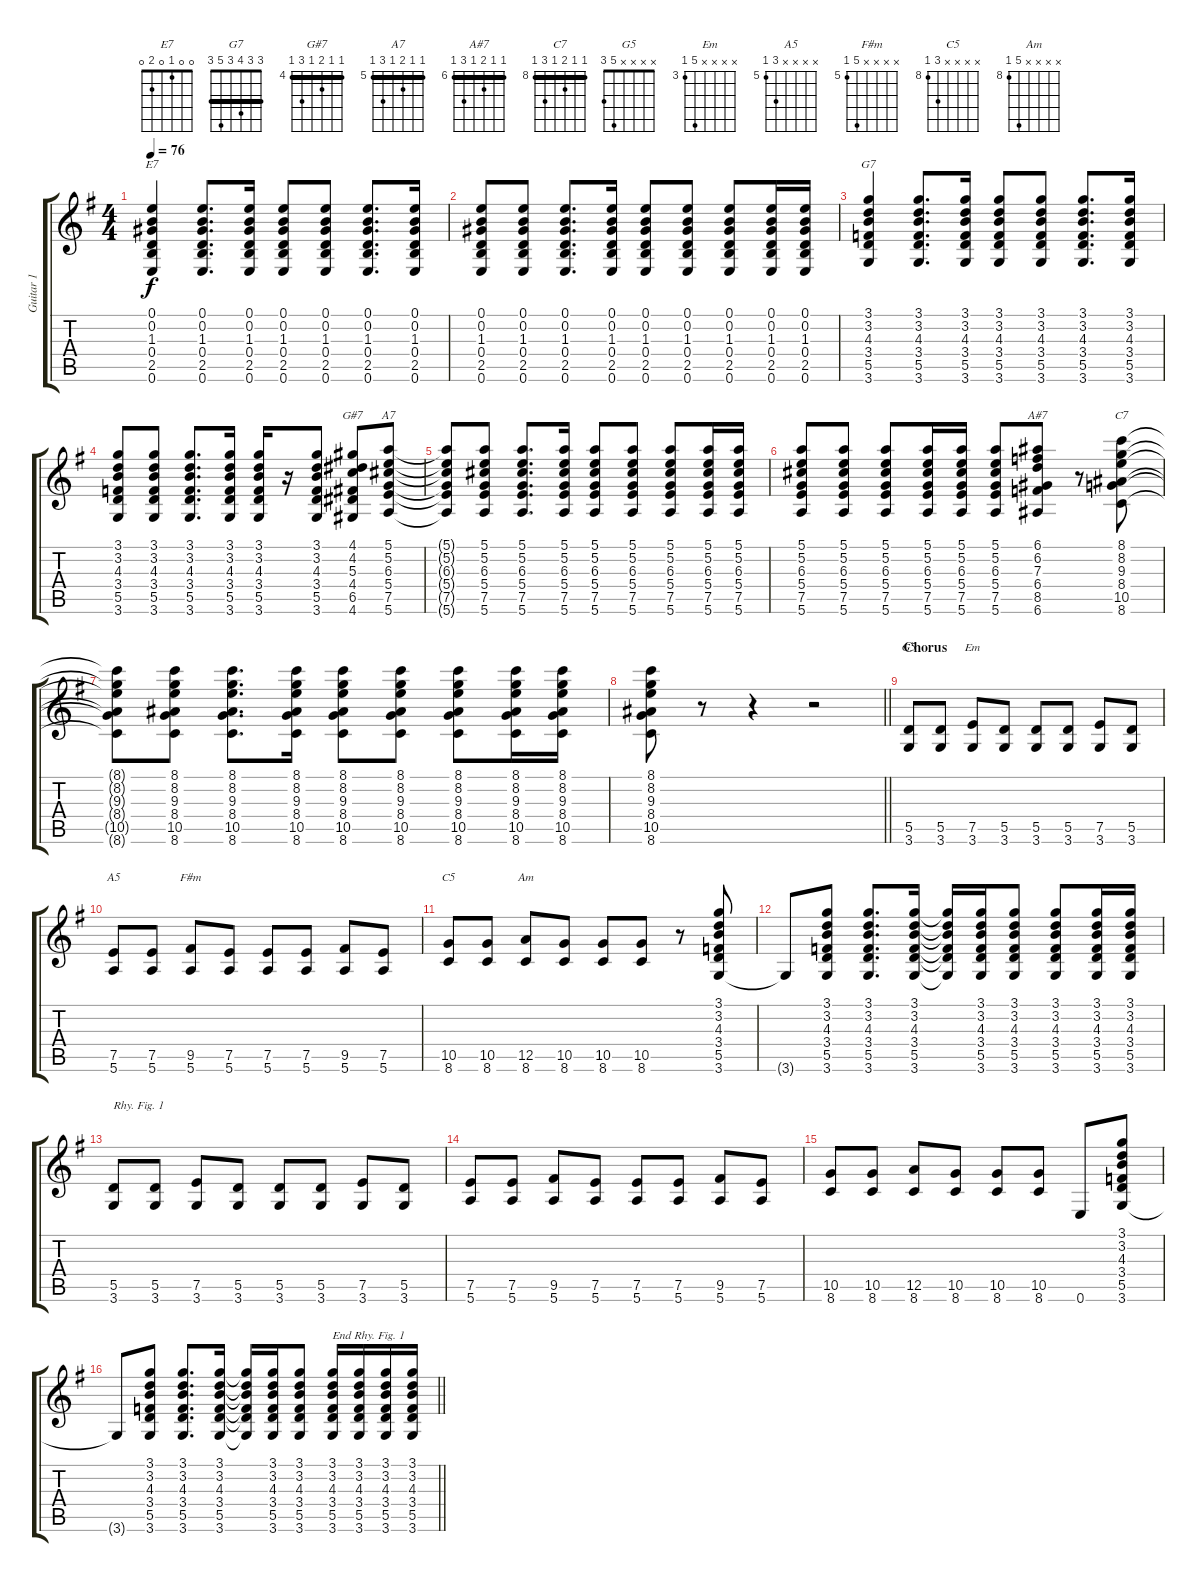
\track ("Guitar 1" "Guitar 1") {instrument electricguitarjazz}
\staff {score tabs}
\tuning (E4 B3 G3 D3 A2 E2) {hide}
\chord ("E7" 0 0 1 0 2 0)
\chord ("G7" 3 3 4 3 5 3) {barre 3}
\chord ("G#7" 4 4 5 4 6 4) {firstfret 4 barre 4}
\chord ("A7" 5 5 6 5 7 5) {firstfret 5 barre 5}
\chord ("A#7" 6 6 7 6 8 6) {firstfret 6 barre 6}
\chord ("C7" 8 8 9 8 10 8) {firstfret 8 barre 8}
\chord ("G5" x x x x 5 3)
\chord ("Em" x x x x 7 3) {firstfret 3}
\chord ("A5" x x x x 7 5) {firstfret 5}
\chord ("F#m" x x x x 9 5) {firstfret 5}
\chord ("C5" x x x x 10 8) {firstfret 8}
\chord ("Am" x x x x 12 8) {firstfret 8}
\ts (4 4)
\tempo 76
\clef g2
\ks eminor
(0.1 0.2 1.3 0.4 2.5 0.6).4{ch "E7" dy f} (0.1 0.2 1.3 0.4 2.5 0.6).8{d} (0.1 0.2 1.3 0.4 2.5 0.6).16 (0.1 0.2 1.3 0.4 2.5 0.6).8 (0.1 0.2 1.3 0.4 2.5 0.6).8 (0.1 0.2 1.3 0.4 2.5 0.6).8{d} (0.1 0.2 1.3 0.4 2.5 0.6).16 |
(0.1 0.2 1.3 0.4 2.5 0.6).8 (0.1 0.2 1.3 0.4 2.5 0.6).8 (0.1 0.2 1.3 0.4 2.5 0.6).8{d} (0.1 0.2 1.3 0.4 2.5 0.6).16 (0.1 0.2 1.3 0.4 2.5 0.6).8 (0.1 0.2 1.3 0.4 2.5 0.6).8 (0.1 0.2 1.3 0.4 2.5 0.6).8 (0.1 0.2 1.3 0.4 2.5 0.6).16 (0.1 0.2 1.3 0.4 2.5 0.6).16 |
(3.1 3.2 4.3 3.4 5.5 3.6).4{ch "G7"} (3.1 3.2 4.3 3.4 5.5 3.6).8{d} (3.1 3.2 4.3 3.4 5.5 3.6).16 (3.1 3.2 4.3 3.4 5.5 3.6).8 (3.1 3.2 4.3 3.4 5.5 3.6).8 (3.1 3.2 4.3 3.4 5.5 3.6).8{d} (3.1 3.2 4.3 3.4 5.5 3.6).16 |
(3.1 3.2 4.3 3.4 5.5 3.6).8 (3.1 3.2 4.3 3.4 5.5 3.6).8 (3.1 3.2 4.3 3.4 5.5 3.6).8{d} (3.1 3.2 4.3 3.4 5.5 3.6).16 (3.1 3.2 4.3 3.4 5.5 3.6).16 r.16 (3.1 3.2 4.3 3.4 5.5 3.6).8 (4.1 4.2 5.3 4.4 6.5 4.6).8{ch "G#7"} (5.1 5.2 6.3 5.4 7.5 5.6).8{ch "A7"} |
(5.1{t} 5.2{t} 6.3{t} 5.4{t} 7.5{t} 5.6{t}).8 (5.1 5.2 6.3 5.4 7.5 5.6).8 (5.1 5.2 6.3 5.4 7.5 5.6).8{d} (5.1 5.2 6.3 5.4 7.5 5.6).16 (5.1 5.2 6.3 5.4 7.5 5.6).8 (5.1 5.2 6.3 5.4 7.5 5.6).8 (5.1 5.2 6.3 5.4 7.5 5.6).8 (5.1 5.2 6.3 5.4 7.5 5.6).16 (5.1 5.2 6.3 5.4 7.5 5.6).16 |
(5.1 5.2 6.3 5.4 7.5 5.6).8 (5.1 5.2 6.3 5.4 7.5 5.6).8 (5.1 5.2 6.3 5.4 7.5 5.6).8 (5.1 5.2 6.3 5.4 7.5 5.6).16 (5.1 5.2 6.3 5.4 7.5 5.6).16 (5.1 5.2 6.3 5.4 7.5 5.6).8 (6.1 6.2 7.3 6.4 8.5 6.6).8{ch "A#7"} r.8 (8.1 8.2 9.3 8.4 10.5 8.6).8{ch "C7"} |
(8.1{t} 8.2{t} 9.3{t} 8.4{t} 10.5{t} 8.6{t}).8 (8.1 8.2 9.3 8.4 10.5 8.6).8 (8.1 8.2 9.3 8.4 10.5 8.6).8{d} (8.1 8.2 9.3 8.4 10.5 8.6).16 (8.1 8.2 9.3 8.4 10.5 8.6).8 (8.1 8.2 9.3 8.4 10.5 8.6).8 (8.1 8.2 9.3 8.4 10.5 8.6).8 (8.1 8.2 9.3 8.4 10.5 8.6).16 (8.1 8.2 9.3 8.4 10.5 8.6).16 |
\barLineRight lightlight
(8.1 8.2 9.3 8.4 10.5 8.6).8 r.8 r.4 r.2 |
\section ("" "Chorus")
(5.5 3.6).8{ch "G5"} (5.5 3.6).8 (7.5 3.6).8{ch "Em"} (5.5 3.6).8 (5.5 3.6).8 (5.5 3.6).8 (7.5 3.6).8 (5.5 3.6).8 |
(7.5 5.6).8{ch "A5"} (7.5 5.6).8 (9.5 5.6).8{ch "F#m"} (7.5 5.6).8 (7.5 5.6).8 (7.5 5.6).8 (9.5 5.6).8 (7.5 5.6).8 |
(10.5 8.6).8{ch "C5"} (10.5 8.6).8 (12.5 8.6).8{ch "Am"} (10.5 8.6).8 (10.5 8.6).8 (10.5 8.6).8 r.8 (3.1 3.2 4.3 3.4 5.5 3.6).8 |
3.6{t}.8 (3.1 3.2 4.3 3.4 5.5 3.6).8 (3.1 3.2 4.3 3.4 5.5 3.6).8{d} (3.1 3.2 4.3 3.4 5.5 3.6).16 (3.1{t} 3.2{t} 4.3{t} 3.4{t} 5.5{t} 3.6{t}).16 (3.1 3.2 4.3 3.4 5.5 3.6).16 (3.1 3.2 4.3 3.4 5.5 3.6).8 (3.1 3.2 4.3 3.4 5.5 3.6).8 (3.1 3.2 4.3 3.4 5.5 3.6).16 (3.1 3.2 4.3 3.4 5.5 3.6).16 |
(5.5 3.6).8{txt "Rhy. Fig. 1"} (5.5 3.6).8 (7.5 3.6).8 (5.5 3.6).8 (5.5 3.6).8 (5.5 3.6).8 (7.5 3.6).8 (5.5 3.6).8 |
(7.5 5.6).8 (7.5 5.6).8 (9.5 5.6).8 (7.5 5.6).8 (7.5 5.6).8 (7.5 5.6).8 (9.5 5.6).8 (7.5 5.6).8 |
(10.5 8.6).8 (10.5 8.6).8 (12.5 8.6).8 (10.5 8.6).8 (10.5 8.6).8 (10.5 8.6).8 0.6.8 (3.1 3.2 4.3 3.4 5.5 3.6).8 |
\barLineRight lightlight
3.6{t}.8 (3.1 3.2 4.3 3.4 5.5 3.6).8 (3.1 3.2 4.3 3.4 5.5 3.6).8{d} (3.1 3.2 4.3 3.4 5.5 3.6).16 (3.1{t} 3.2{t} 4.3{t} 3.4{t} 5.5{t} 3.6{t}).16 (3.1 3.2 4.3 3.4 5.5 3.6).16 (3.1 3.2 4.3 3.4 5.5 3.6).8 (3.1 3.2 4.3 3.4 5.5 3.6).16{txt "End Rhy. Fig. 1"} (3.1 3.2 4.3 3.4 5.5 3.6).16 (3.1 3.2 4.3 3.4 5.5 3.6).16 (3.1 3.2 4.3 3.4 5.5 3.6).16
